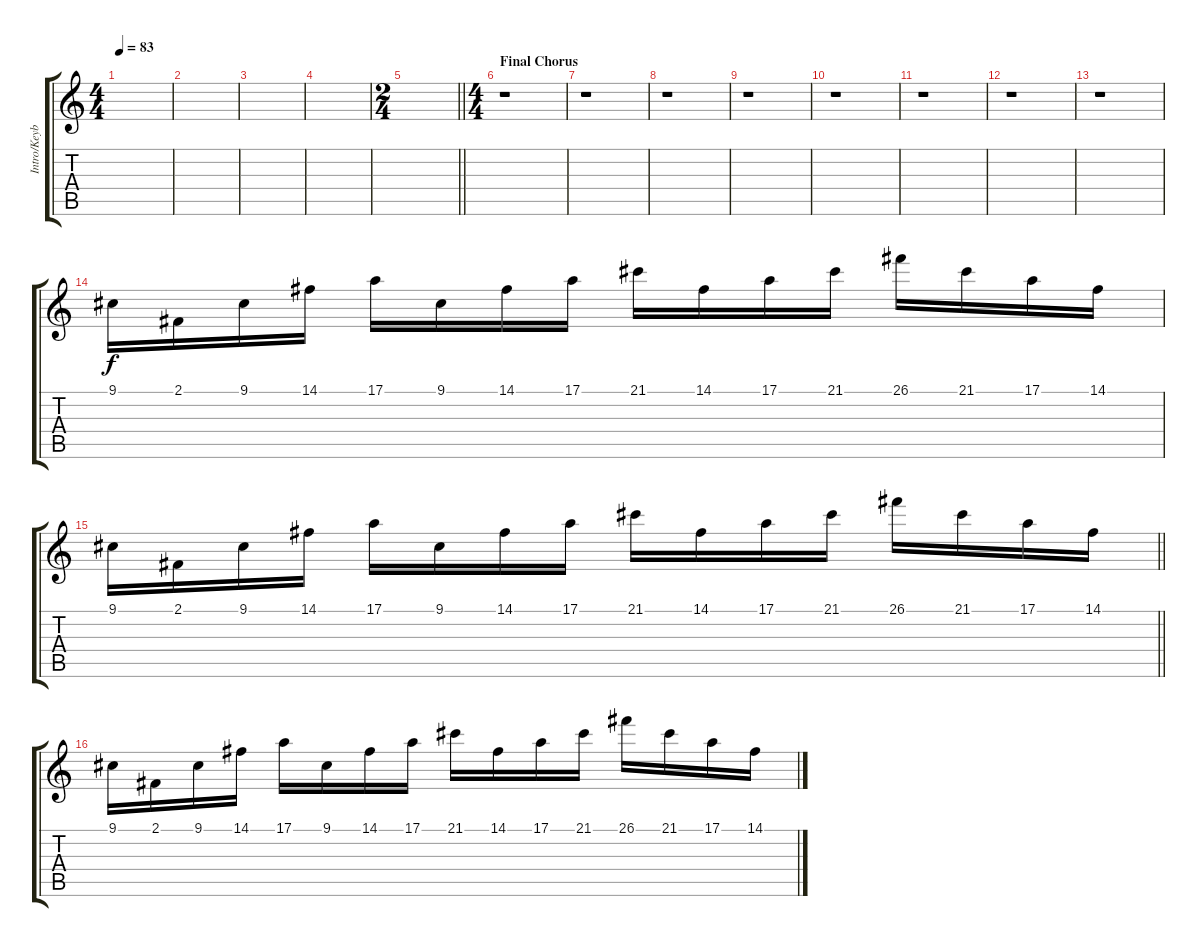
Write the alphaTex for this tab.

\track ("Intro/Keyboard" "Intro/Keyb") {instrument electricpiano2}
\staff {score tabs}
\tuning (E4 B3 G3 D3 A2 E2) {hide}
\ts (4 4)
\tempo 83
\clef g2
\ks c
|
|
|
|
\ts (2 4)
\barLineRight lightlight
|
\ts (4 4)
\section ("" "Final Chorus")
r.1 |
r.1 |
r.1 |
r.1 |
r.1 |
r.1 |
r.1 |
r.1 |
9.1.16{instrument musicbox} 2.1.16 9.1.16 14.1.16 17.1.16 9.1.16 14.1.16 17.1.16 21.1.16 14.1.16 17.1.16 21.1.16 26.1.16 21.1.16 17.1.16 14.1.16 |
\barLineRight lightlight
9.1.16 2.1.16 9.1.16 14.1.16 17.1.16 9.1.16 14.1.16 17.1.16 21.1.16 14.1.16 17.1.16 21.1.16 26.1.16 21.1.16 17.1.16 14.1.16 |
9.1.16 2.1.16 9.1.16 14.1.16 17.1.16 9.1.16 14.1.16 17.1.16 21.1.16 14.1.16 17.1.16 21.1.16 26.1.16 21.1.16 17.1.16 14.1.16
